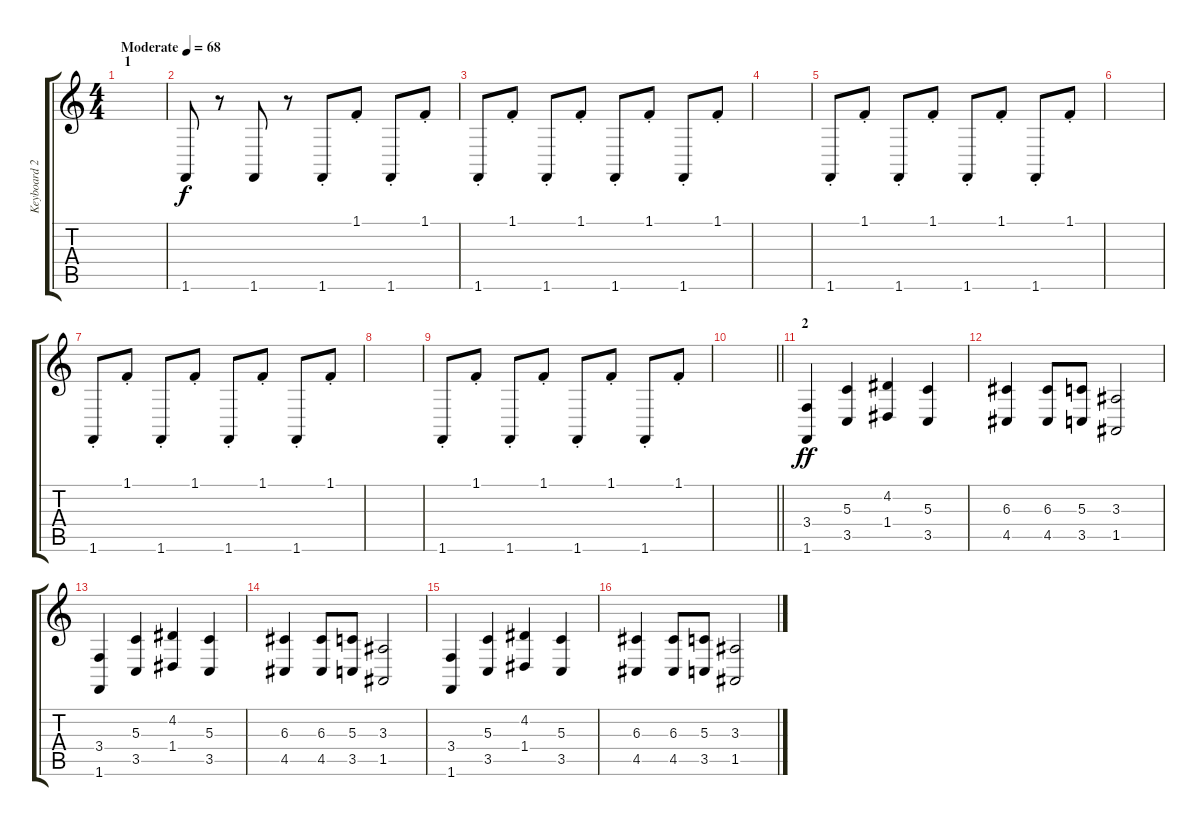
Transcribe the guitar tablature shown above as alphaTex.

\track ("Keyboard 2" "Keyboard 2") {instrument stringensemble1}
\staff {score tabs}
\tuning (E4 B3 G3 D3 A2 E2) {hide}
\ts (4 4)
\section ("" " 1")
\tempo (68 "Moderate")
\clef g2
\ks c
|
1.6.8 r.8 1.6.8 r.8 1.6{st}.8 1.1{st}.8 1.6{st}.8 1.1{st}.8 |
1.6{st}.8 1.1{st}.8 1.6{st}.8 1.1{st}.8 1.6{st}.8 1.1{st}.8 1.6{st}.8 1.1{st}.8 |
|
1.6{st}.8 1.1{st}.8 1.6{st}.8 1.1{st}.8 1.6{st}.8 1.1{st}.8 1.6{st}.8 1.1{st}.8 |
|
1.6{st}.8 1.1{st}.8 1.6{st}.8 1.1{st}.8 1.6{st}.8 1.1{st}.8 1.6{st}.8 1.1{st}.8 |
|
1.6{st}.8 1.1{st}.8 1.6{st}.8 1.1{st}.8 1.6{st}.8 1.1{st}.8 1.6{st}.8 1.1{st}.8 |
\barLineRight lightlight
|
\section ("" "2")
(3.4 1.6).4{dy ff instrument acousticgrandpiano} (5.3 3.5).4 (4.2 1.4).4 (5.3 3.5).4 |
(6.3 4.5).4 (6.3 4.5).8 (5.3 3.5).8 (3.3 1.5).2 |
(3.4 1.6).4{instrument acousticgrandpiano} (5.3 3.5).4 (4.2 1.4).4 (5.3 3.5).4 |
(6.3 4.5).4 (6.3 4.5).8 (5.3 3.5).8 (3.3 1.5).2 |
(3.4 1.6).4{instrument acousticgrandpiano} (5.3 3.5).4 (4.2 1.4).4 (5.3 3.5).4 |
(6.3 4.5).4 (6.3 4.5).8 (5.3 3.5).8 (3.3 1.5).2
